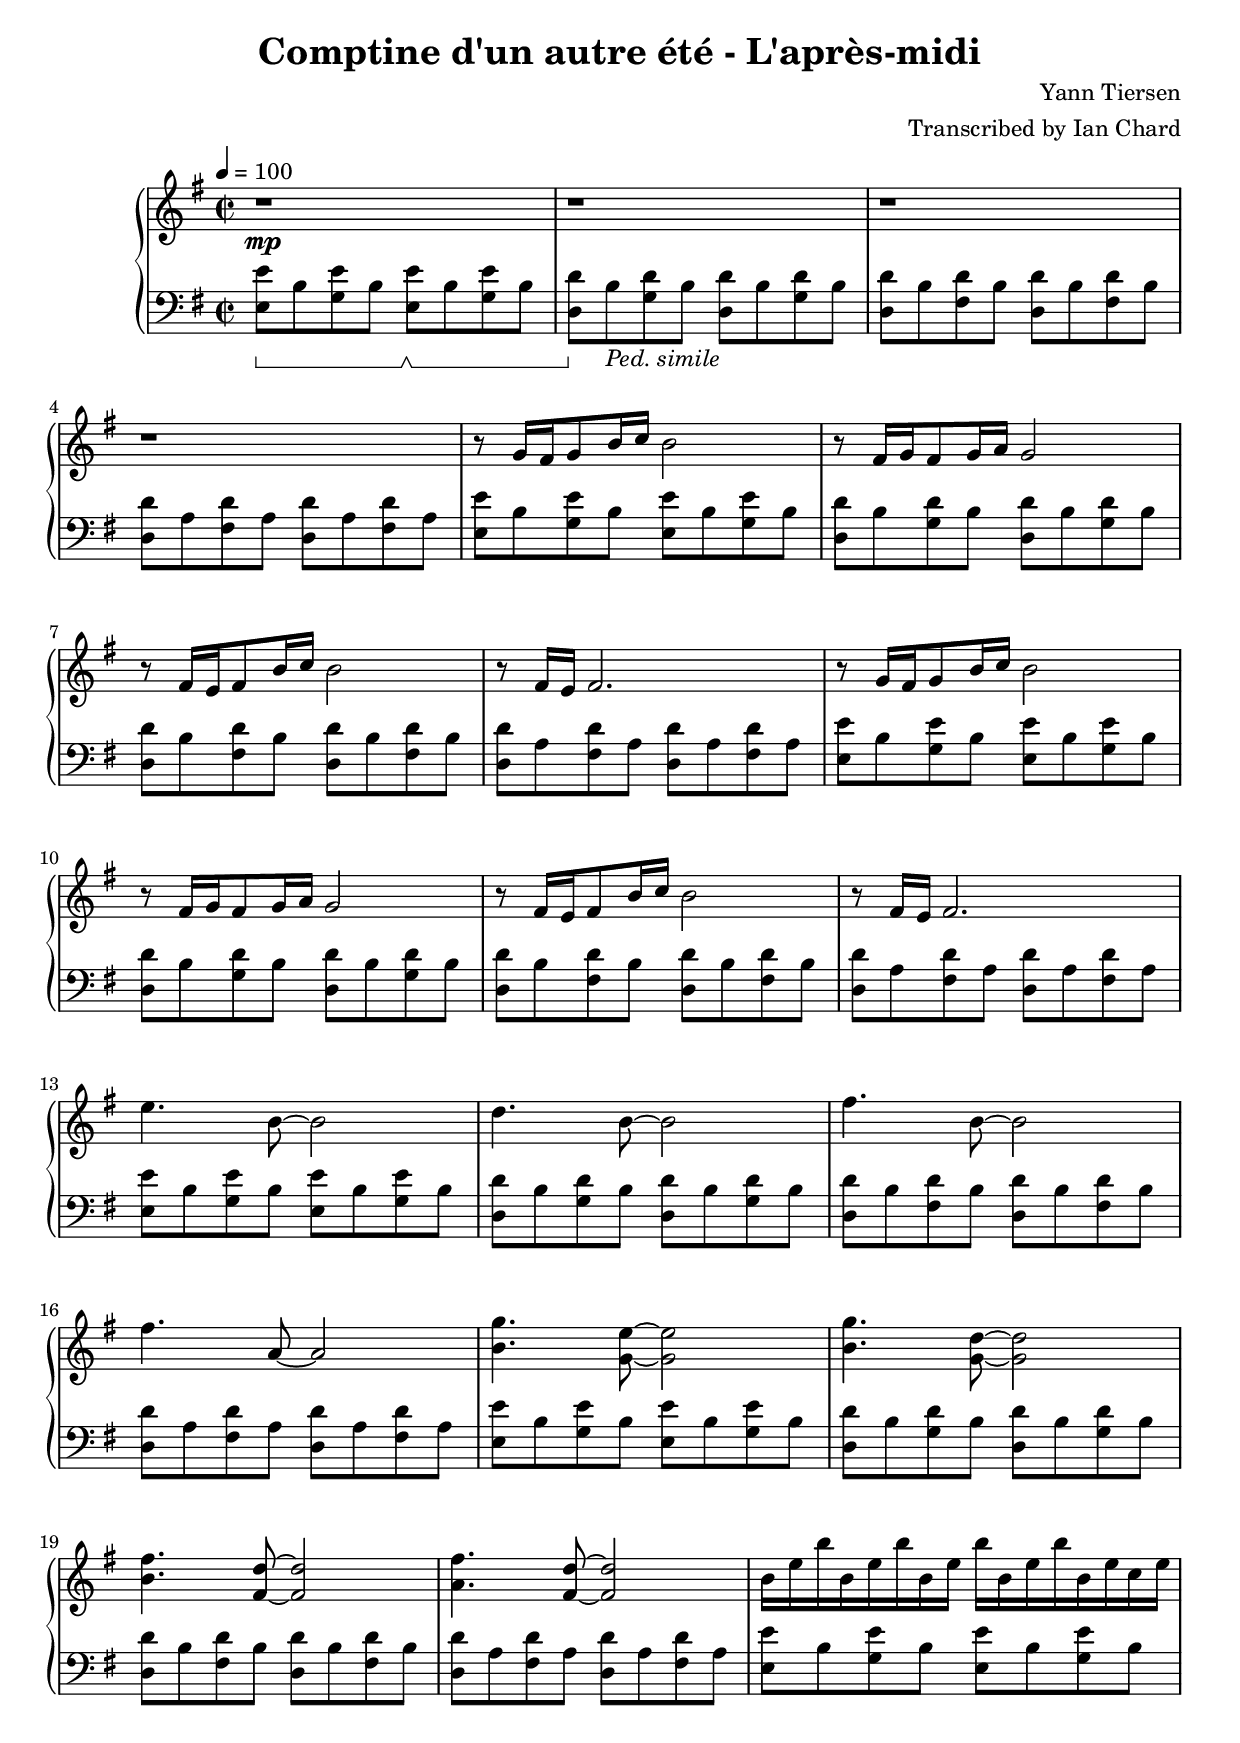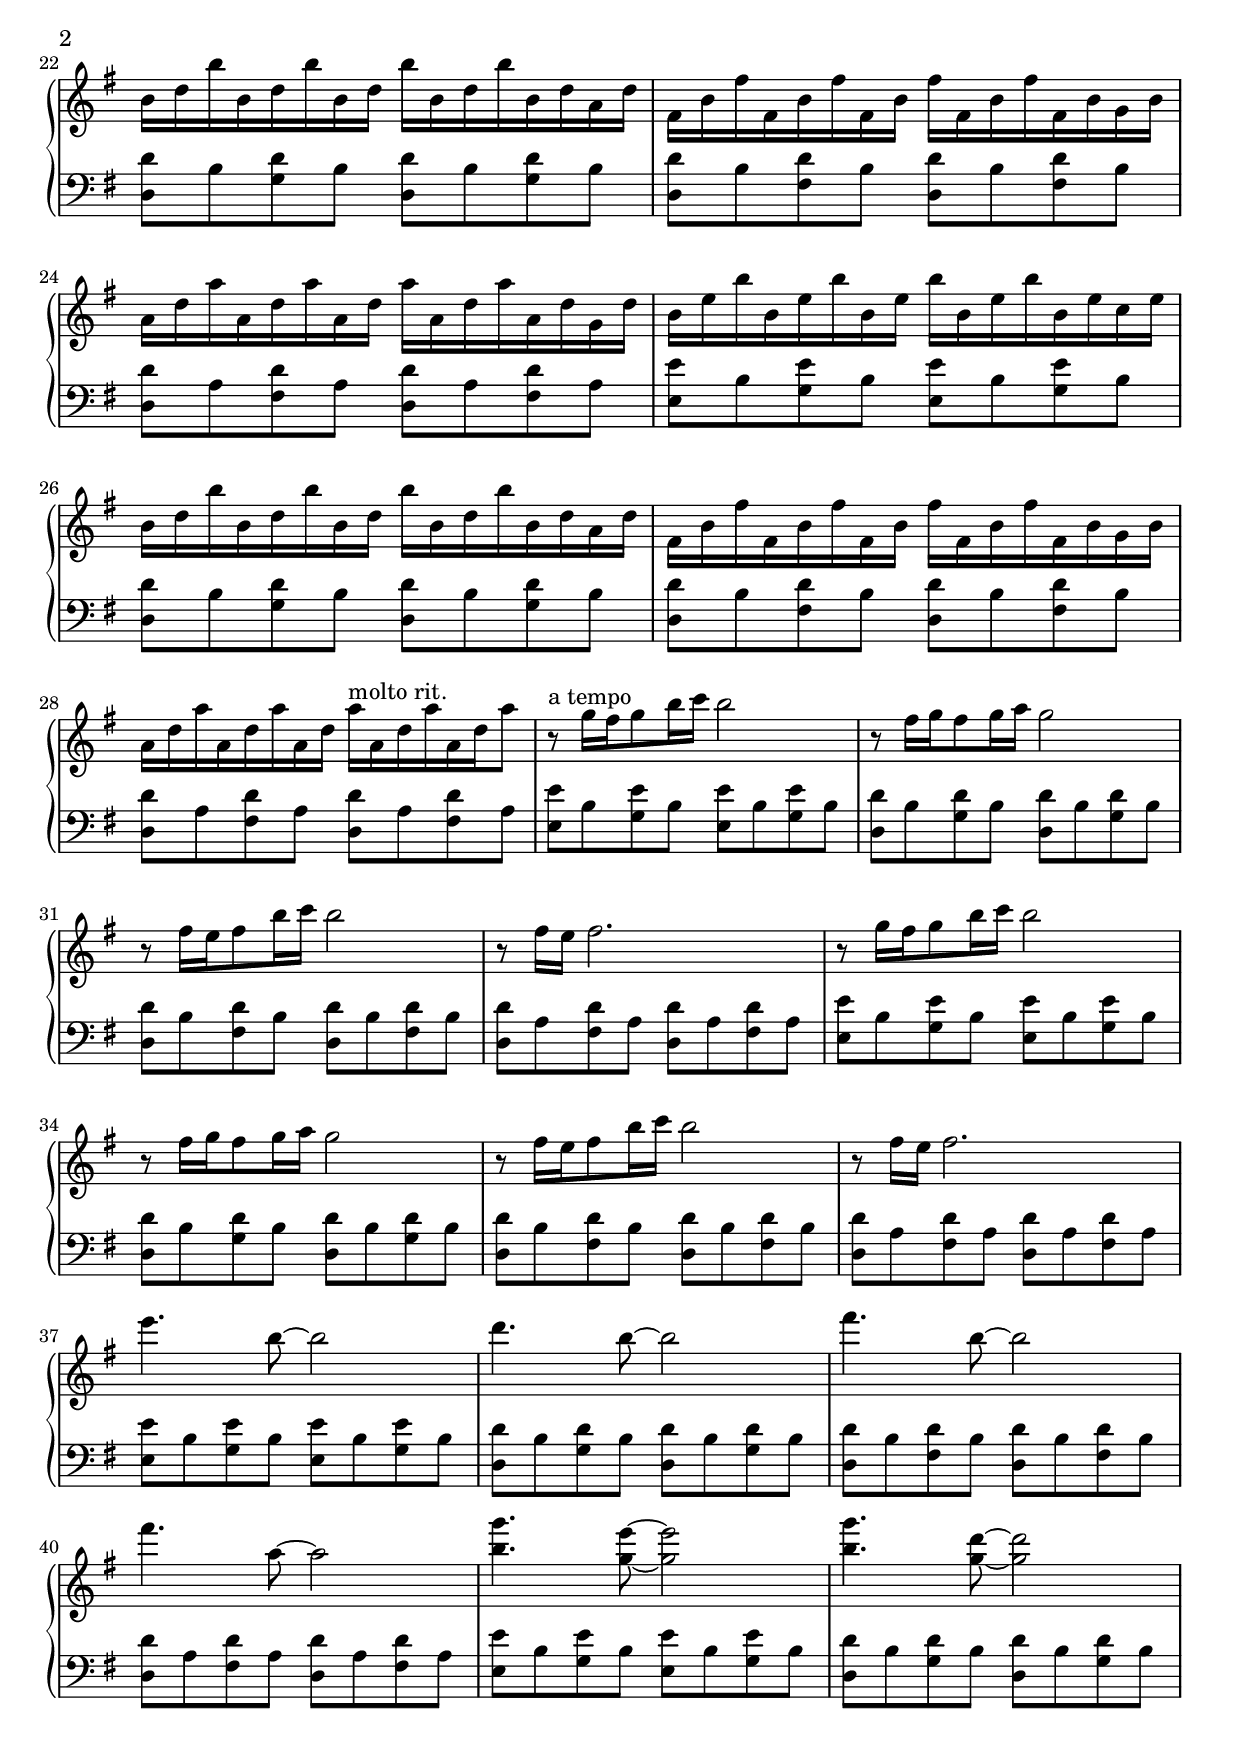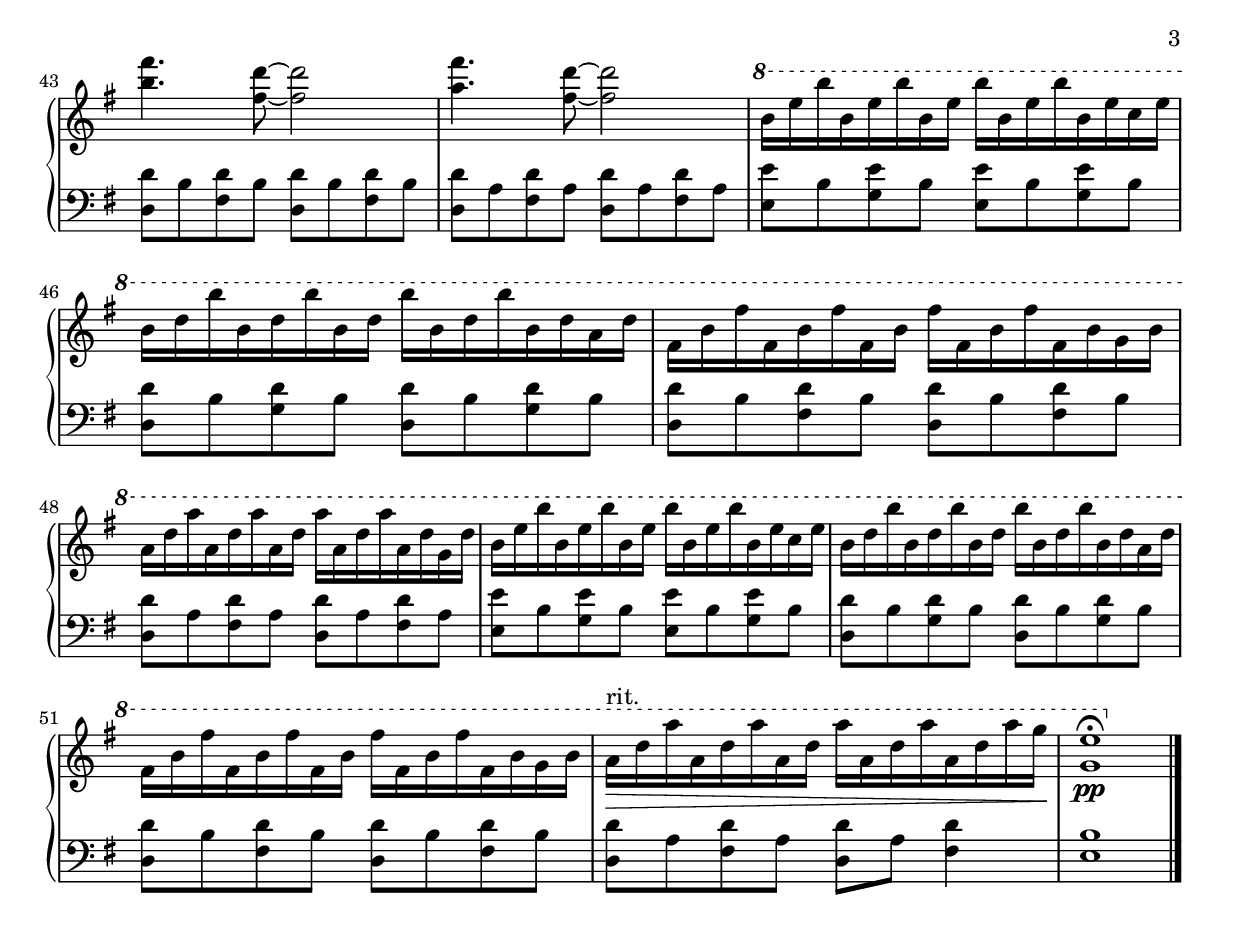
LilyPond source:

\version "2.15.40"

%
% Comptine d'un autre été - L'après-midi by Yann Tiersen
% Transcribed by Ian Chard <ian@chard.org> 5/1/2010
% Version 1
%
% OK, so I'm not brilliant at Lilypond -- to be honest I don't really
% understand most of it! -- but hopefully this should generate a reasonable
% score.
%

#(set-default-paper-size "a4")

lh = \relative c
  { <e e'>8 b' <g e'> b <e, e'> b' <g e'> b |
    <d, d'> b' <g d'> b <d, d'> b' <g d'> b | 
    <d, d'> b' <fis d'> b <d, d'> b' <fis d'> b |
    <d, d'> a' <fis d'> a <d, d'> a' <fis d'> a | }

%NEW STAFF

rh = \relative c''
  { r1\mp r r r

    r8 g16 fis g8 b16 c b2 |
    r8 fis16 g fis8 g16 a g2 |
    r8 fis16 e fis8 b16 c b2 |
    r8 fis16 e fis2. |

    r8 g16 fis g8 b16 c b2 |
    r8 fis16 g fis8 g16 a g2 |
    r8 fis16 e fis8 b16 c b2 |
    r8 fis16 e fis2. |

    e'4. b8~ b2 |
    d4. b8~ b2 |
    fis'4. b,8~ b2 |
    fis'4. a,8~ a2 |

    <g' b,>4. <e g,>8~ <e g,>2 |
    <g b,>4. <d g,>8~ <d g,>2 |
    <fis b,>4. <d fis,>8~ <d fis,>2 |
    <fis a,>4. <d fis,>8~ <d fis,>2 |

    b16 e b' b, e b' b, e b' b, e b' b, e c e |
    b d b' b, d b' b, d b' b, d b' b, d a d |
    fis, b fis' fis, b fis' fis, b fis' fis, b fis' fis, b g b |
    a d a' a, d a' a, d a' a, d a' a, d g, d' |

    b16 e b' b, e b' b, e b' b, e b' b, e c e |
    b d b' b, d b' b, d b' b, d b' b, d a d |
    fis, b fis' fis, b fis' fis, b fis' fis, b fis' fis, b g b |
    a d a' a, d a' a, d a'^"molto rit." a, d a' a, d a'8 |

    r8^"a tempo"  g16 fis g8 b16 c b2 |
    r8 fis16 g fis8 g16 a g2 |
    r8 fis16 e fis8 b16 c b2 |
    r8 fis16 e fis2. |

    r8 g16 fis g8 b16 c b2 |
    r8 fis16 g fis8 g16 a g2 |
    r8 fis16 e fis8 b16 c b2 |
    r8 fis16 e fis2. |

    e'4. b8~ b2 |
    d4. b8~ b2 |
    fis'4. b,8~ b2 |
    fis'4. a,8~ a2 |

    <g' b,>4. <e g,>8~ <e g,>2 |
    <g b,>4. <d g,>8~ <d g,>2 |
    <fis b,>4. <d fis,>8~ <d fis,>2 |
    <fis a,>4. <d fis,>8~ <d fis,>2 |

\ottava #1
    b16 e b' b, e b' b, e b' b, e b' b, e c e |
    b d b' b, d b' b, d b' b, d b' b, d a d |
    fis, b fis' fis, b fis' fis, b fis' fis, b fis' fis, b g b |
    a d a' a, d a' a, d a' a, d a' a, d g, d' |

    b16 e b' b, e b' b, e b' b, e b' b, e c e |
    b d b' b, d b' b, d b' b, d b' b, d a d |
    fis, b fis' fis, b fis' fis, b fis' fis, b fis' fis, b g b |
    a^"rit."\> d a' a, d a' a, d a' a, d a' a, d a' g\! |

    <e g,>1^\fermataMarkup\pp
\ottava #0
  }

right = {
	\time 2/2
	\key e \minor
	\clef treble
	\tempo 4=100

	\rh
	\bar "|."
}


left = {
	\time 2/2
	\key e \minor
	\clef bass

	\set Staff.pedalSustainStyle = #'bracket

	\relative c { <e e'>8\sustainOn b' <g e'> b <e, e'>\sustainOff\sustainOn b' <g e'> b |
	  <d, d'>\sustainOff b'_\markup { \italic Ped. \italic simile } <g d'> b <d, d'> b' <g d'> b | 
	  <d, d'> b' <fis d'> b <d, d'> b' <fis d'> b |
	  <d, d'> a' <fis d'> a <d, d'> a' <fis d'> a | }

	\lh \lh \lh \lh \lh \lh \lh \lh \lh \lh \lh

	\relative c { <e e'>8 b' <g e'> b <e, e'> b' <g e'> b |
	  <d, d'> b' <g d'> b <d, d'> b' <g d'> b | 
	  <d, d'> b' <fis d'> b <d, d'> b' <fis d'> b |
	  <d, d'> a' <fis d'> a <d, d'> a' <fis d'>4 | }

	<e b>1
	\bar "|."
}


\header {
	title = "Comptine d'un autre été - L'après-midi"
	composer = "Yann Tiersen"
	arranger = "Transcribed by Ian Chard"
}

\score {
	\context PianoStaff <<
		\new Staff \right
		\new Staff \with { \override VerticalAxisGroup #'minimum-Y-extent = #'(-6 . 6) } \left
	>>

	\layout { }
	\midi { }
}
